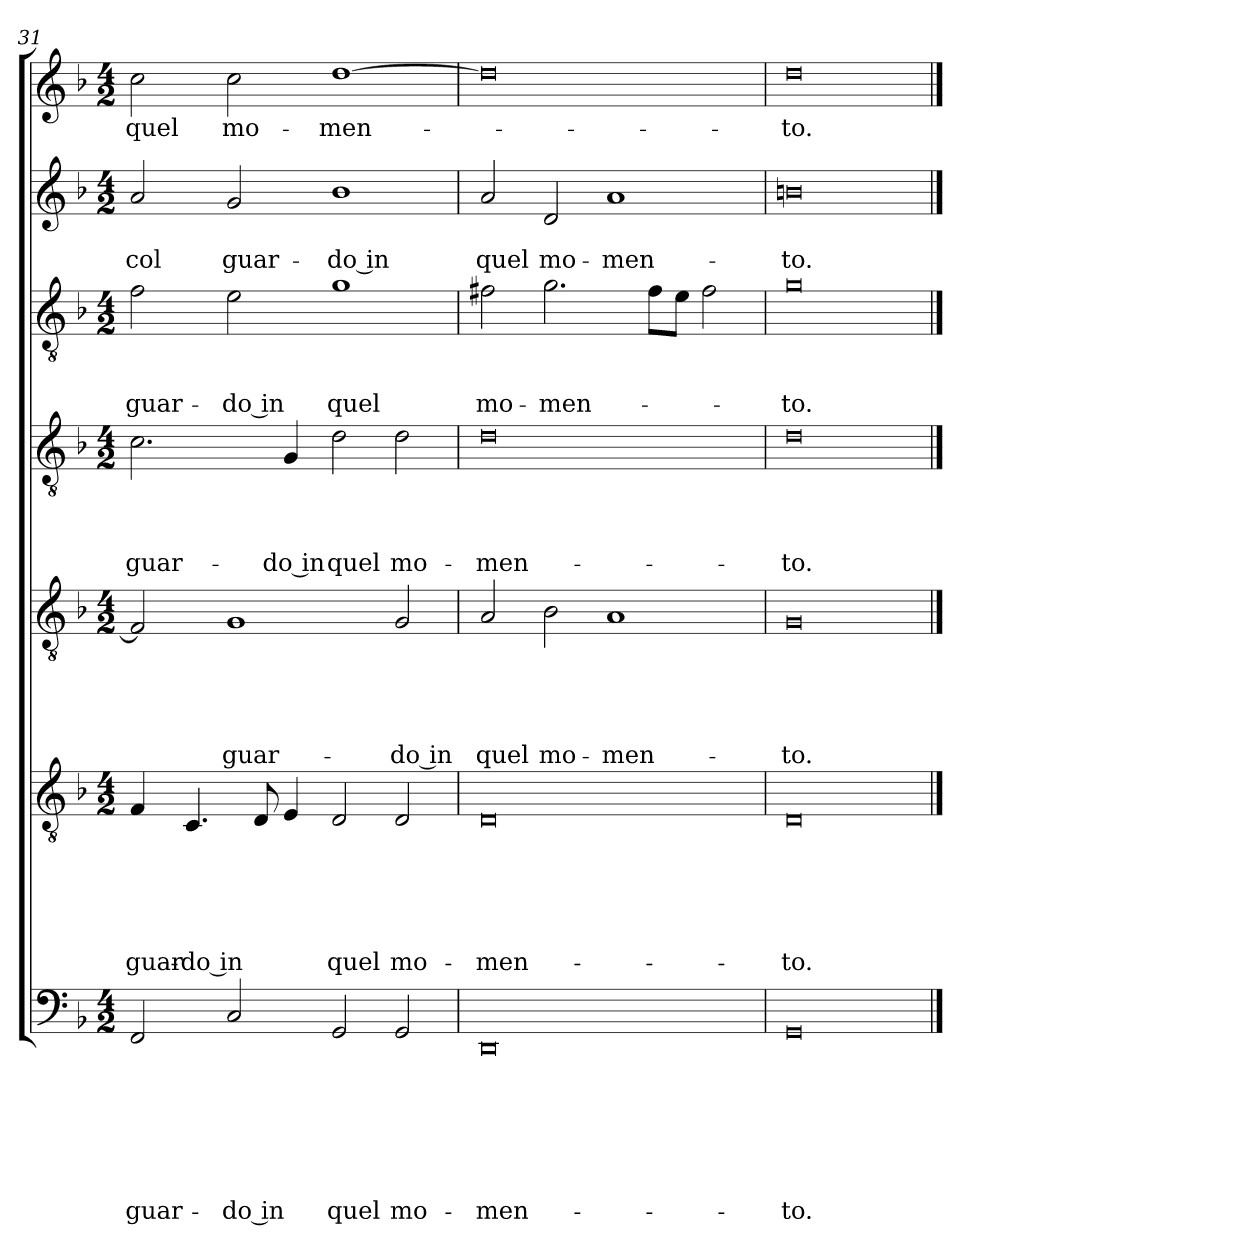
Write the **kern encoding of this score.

**kern	**text	**text	**text	**text	**text	**text	**text	**kern	**text	**text	**text	**text	**text	**text	**kern	**text	**text	**text	**text	**text	**kern	**text	**text	**text	**text	**kern	**text	**text	**text	**kern	**text	**text	**kern	**text
*part7	*part7	*part7	*part7	*part7	*part7	*part7	*part7	*part6	*part6	*part6	*part6	*part6	*part6	*part6	*part5	*part5	*part5	*part5	*part5	*part5	*part4	*part4	*part4	*part4	*part4	*part3	*part3	*part3	*part3	*part2	*part2	*part2	*part1	*part1
*staff7	*staff7	*staff7	*staff7	*staff7	*staff7	*staff7	*staff7	*staff6	*staff6	*staff6	*staff6	*staff6	*staff6	*staff6	*staff5	*staff5	*staff5	*staff5	*staff5	*staff5	*staff4	*staff4	*staff4	*staff4	*staff4	*staff3	*staff3	*staff3	*staff3	*staff2	*staff2	*staff2	*staff1	*staff1
*clefF4	*	*	*	*	*	*	*	*clefGv2	*	*	*	*	*	*	*clefGv2	*	*	*	*	*	*clefGv2	*	*	*	*	*clefGv2	*	*	*	*clefG2	*	*	*clefG2	*
*k[b-]	*	*	*	*	*	*	*	*k[b-]	*	*	*	*	*	*	*k[b-]	*	*	*	*	*	*k[b-]	*	*	*	*	*k[b-]	*	*	*	*k[b-]	*	*	*k[b-]	*
*d:	*	*	*	*	*	*	*	*d:	*	*	*	*	*	*	*d:	*	*	*	*	*	*d:	*	*	*	*	*d:	*	*	*	*d:	*	*	*d:	*
*M4/2	*	*	*	*	*	*	*	*M4/2	*	*	*	*	*	*	*M4/2	*	*	*	*	*	*M4/2	*	*	*	*	*M4/2	*	*	*	*M4/2	*	*	*M4/2	*
=31	=31	=31	=31	=31	=31	=31	=31	=31	=31	=31	=31	=31	=31	=31	=31	=31	=31	=31	=31	=31	=31	=31	=31	=31	=31	=31	=31	=31	=31	=31	=31	=31	=31	=31
!	!	!	!	!	!	!	!LO:LY:b	!	!	!	!	!	!	!LO:LY:b	!	!	!	!	!	!	!	!	!	!	!LO:LY:b	!	!	!	!LO:LY:b	!	!	!LO:LY:b	!	!LO:LY:b
2FF/	.	.	.	.	.	.	guar-	4F/	.	.	.	.	.	guar-	2F/]	.	.	.	.	.	2.c\	.	.	.	guar-	2f\	.	.	guar-	2a/	.	col	2cc\	quel
!	!	!	!	!	!	!	!	!	!	!	!	!	!	!LO:LY:b	!	!	!	!	!	!	!	!	!	!	!	!	!	!	!	!	!	!	!	!
.	.	.	.	.	.	.	.	4.C/	.	.	.	.	.	-do in	.	.	.	.	.	.	.	.	.	.	.	.	.	.	.	.	.	.	.	.
!	!	!	!	!	!	!	!LO:LY:b	!	!	!	!	!	!	!	!	!	!	!	!	!LO:LY:b	!	!	!	!	!	!	!	!	!LO:LY:b	!	!	!LO:LY:b	!	!LO:LY:b
2C/	.	.	.	.	.	.	-do in	.	.	.	.	.	.	.	1G	.	.	.	.	guar-	.	.	.	.	.	2e\	.	.	-do in	2g/	.	guar-	2cc\	mo-
.	.	.	.	.	.	.	.	8D/	.	.	.	.	.	.	.	.	.	.	.	.	.	.	.	.	.	.	.	.	.	.	.	.	.	.
!	!	!	!	!	!	!	!	!	!	!	!	!	!	!	!	!	!	!	!	!	!	!	!	!	!LO:LY:b	!	!	!	!	!	!	!	!	!
.	.	.	.	.	.	.	.	4E/	.	.	.	.	.	.	.	.	.	.	.	.	4G/	.	.	.	-do in	.	.	.	.	.	.	.	.	.
!	!	!	!	!	!	!	!LO:LY:b	!	!	!	!	!	!	!LO:LY:b	!	!	!	!	!	!	!	!	!	!	!LO:LY:b	!	!	!	!LO:LY:b	!	!	!LO:LY:b	!	!LO:LY:b
2GG/	.	.	.	.	.	.	quel	2D/	.	.	.	.	.	quel	.	.	.	.	.	.	2d\	.	.	.	quel	1g	.	.	quel	1b-	.	-do in	[1dd	-men-
!	!	!	!	!	!	!	!LO:LY:b	!	!	!	!	!	!	!LO:LY:b	!	!	!	!	!	!LO:LY:b	!	!	!	!	!LO:LY:b	!	!	!	!	!	!	!	!	!
2GG/	.	.	.	.	.	.	mo-	2D/	.	.	.	.	.	mo-	2G/	.	.	.	.	-do in	2d\	.	.	.	mo-	.	.	.	.	.	.	.	.	.
=32	=32	=32	=32	=32	=32	=32	=32	=32	=32	=32	=32	=32	=32	=32	=32	=32	=32	=32	=32	=32	=32	=32	=32	=32	=32	=32	=32	=32	=32	=32	=32	=32	=32	=32
!	!	!	!	!	!	!	!LO:LY:b	!	!	!	!	!	!	!LO:LY:b	!	!	!	!	!	!LO:LY:b	!	!	!	!	!LO:LY:b	!	!	!	!LO:LY:b	!	!	!LO:LY:b	!	!
0DD	.	.	.	.	.	.	-men-	0D	.	.	.	.	.	-men-	2A/	.	.	.	.	quel	0d	.	.	.	-men-	2f#X\	.	.	mo-	2a/	.	quel	0dd]	.
!	!	!	!	!	!	!	!	!	!	!	!	!	!	!	!	!	!	!	!	!LO:LY:b	!	!	!	!	!	!	!	!	!LO:LY:b	!	!	!LO:LY:b	!	!
.	.	.	.	.	.	.	.	.	.	.	.	.	.	.	2B-\	.	.	.	.	mo-	.	.	.	.	.	2.g\	.	.	-men-	2d/	.	mo-	.	.
!	!	!	!	!	!	!	!	!	!	!	!	!	!	!	!	!	!	!	!	!LO:LY:b	!	!	!	!	!	!	!	!	!	!	!	!LO:LY:b	!	!
.	.	.	.	.	.	.	.	.	.	.	.	.	.	.	1A	.	.	.	.	-men-	.	.	.	.	.	.	.	.	.	1a	.	-men-	.	.
.	.	.	.	.	.	.	.	.	.	.	.	.	.	.	.	.	.	.	.	.	.	.	.	.	.	8f#\L	.	.	.	.	.	.	.	.
.	.	.	.	.	.	.	.	.	.	.	.	.	.	.	.	.	.	.	.	.	.	.	.	.	.	8e\J	.	.	.	.	.	.	.	.
.	.	.	.	.	.	.	.	.	.	.	.	.	.	.	.	.	.	.	.	.	.	.	.	.	.	2f#\	.	.	.	.	.	.	.	.
=33	=33	=33	=33	=33	=33	=33	=33	=33	=33	=33	=33	=33	=33	=33	=33	=33	=33	=33	=33	=33	=33	=33	=33	=33	=33	=33	=33	=33	=33	=33	=33	=33	=33	=33
!	!	!	!	!	!	!	!LO:LY:b	!	!	!	!	!	!	!LO:LY:b	!	!	!	!	!	!LO:LY:b	!	!	!	!	!LO:LY:b	!	!	!	!LO:LY:b	!	!	!LO:LY:b	!	!LO:LY:b
0GG	.	.	.	.	.	.	-to.	0D	.	.	.	.	.	-to.	0G	.	.	.	.	-to.	0d	.	.	.	-to.	0g	.	.	-to.	0bn	.	-to.	0dd	-to.
==	==	==	==	==	==	==	==	==	==	==	==	==	==	==	==	==	==	==	==	==	==	==	==	==	==	==	==	==	==	==	==	==	==	==
*-	*-	*-	*-	*-	*-	*-	*-	*-	*-	*-	*-	*-	*-	*-	*-	*-	*-	*-	*-	*-	*-	*-	*-	*-	*-	*-	*-	*-	*-	*-	*-	*-	*-	*-
